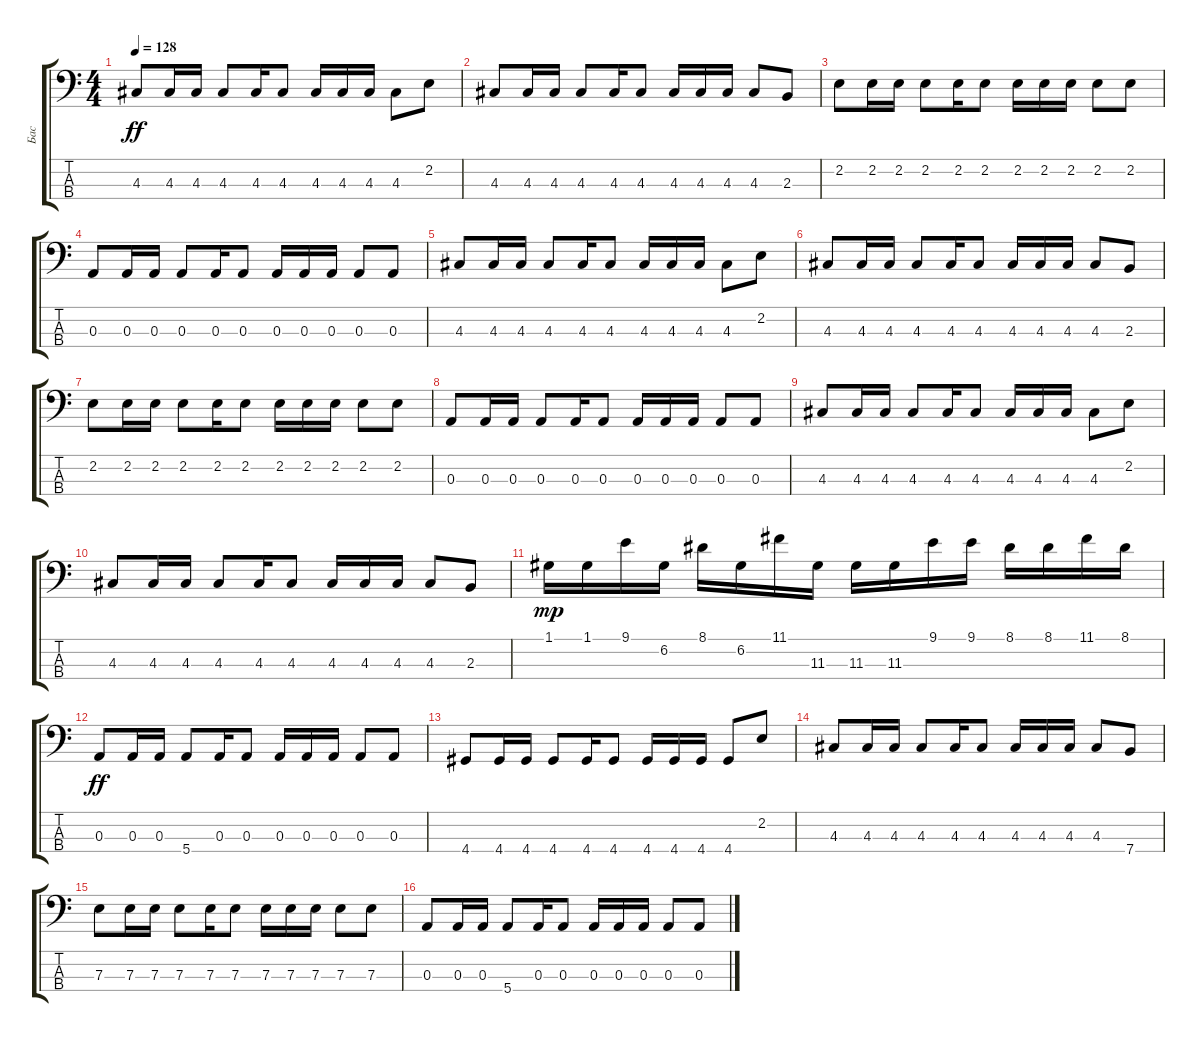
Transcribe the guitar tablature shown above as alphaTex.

\track ("Бас" "Бас") {instrument electricbassfinger}
\staff {score tabs}
\tuning (G2 D2 A1 E1) {hide}
\ts (4 4)
\tempo 128
\clef f4
\ks c
4.3.8{dy ff} 4.3.16 4.3.16 4.3.8 4.3.16 4.3.8 4.3.16 4.3.16 4.3.16 4.3.8 2.2.8 |
4.3.8 4.3.16 4.3.16 4.3.8 4.3.16 4.3.8 4.3.16 4.3.16 4.3.16 4.3.8 2.3.8 |
2.2.8 2.2.16 2.2.16 2.2.8 2.2.16 2.2.8 2.2.16 2.2.16 2.2.16 2.2.8 2.2.8 |
0.3.8 0.3.16 0.3.16 0.3.8 0.3.16 0.3.8 0.3.16 0.3.16 0.3.16 0.3.8 0.3.8 |
4.3.8 4.3.16 4.3.16 4.3.8 4.3.16 4.3.8 4.3.16 4.3.16 4.3.16 4.3.8 2.2.8 |
4.3.8 4.3.16 4.3.16 4.3.8 4.3.16 4.3.8 4.3.16 4.3.16 4.3.16 4.3.8 2.3.8 |
2.2.8 2.2.16 2.2.16 2.2.8 2.2.16 2.2.8 2.2.16 2.2.16 2.2.16 2.2.8 2.2.8 |
0.3.8 0.3.16 0.3.16 0.3.8 0.3.16 0.3.8 0.3.16 0.3.16 0.3.16 0.3.8 0.3.8 |
4.3.8 4.3.16 4.3.16 4.3.8 4.3.16 4.3.8 4.3.16 4.3.16 4.3.16 4.3.8 2.2.8 |
4.3.8 4.3.16 4.3.16 4.3.8 4.3.16 4.3.8 4.3.16 4.3.16 4.3.16 4.3.8 2.3.8 |
1.1.16{dy mp} 1.1.16 9.1.16 6.2.16 8.1.16 6.2.16 11.1.16 11.3.16 11.3.16 11.3.16 9.1.16 9.1.16 8.1.16 8.1.16 11.1.16 8.1.16 |
0.3.8{dy ff} 0.3.16 0.3.16 5.4.8 0.3.16 0.3.8 0.3.16 0.3.16 0.3.16 0.3.8 0.3.8 |
4.4.8 4.4.16 4.4.16 4.4.8 4.4.16 4.4.8 4.4.16 4.4.16 4.4.16 4.4.8 2.2.8 |
4.3.8 4.3.16 4.3.16 4.3.8 4.3.16 4.3.8 4.3.16 4.3.16 4.3.16 4.3.8 7.4.8 |
7.3.8 7.3.16 7.3.16 7.3.8 7.3.16 7.3.8 7.3.16 7.3.16 7.3.16 7.3.8 7.3.8 |
0.3.8 0.3.16 0.3.16 5.4.8 0.3.16 0.3.8 0.3.16 0.3.16 0.3.16 0.3.8 0.3.8
